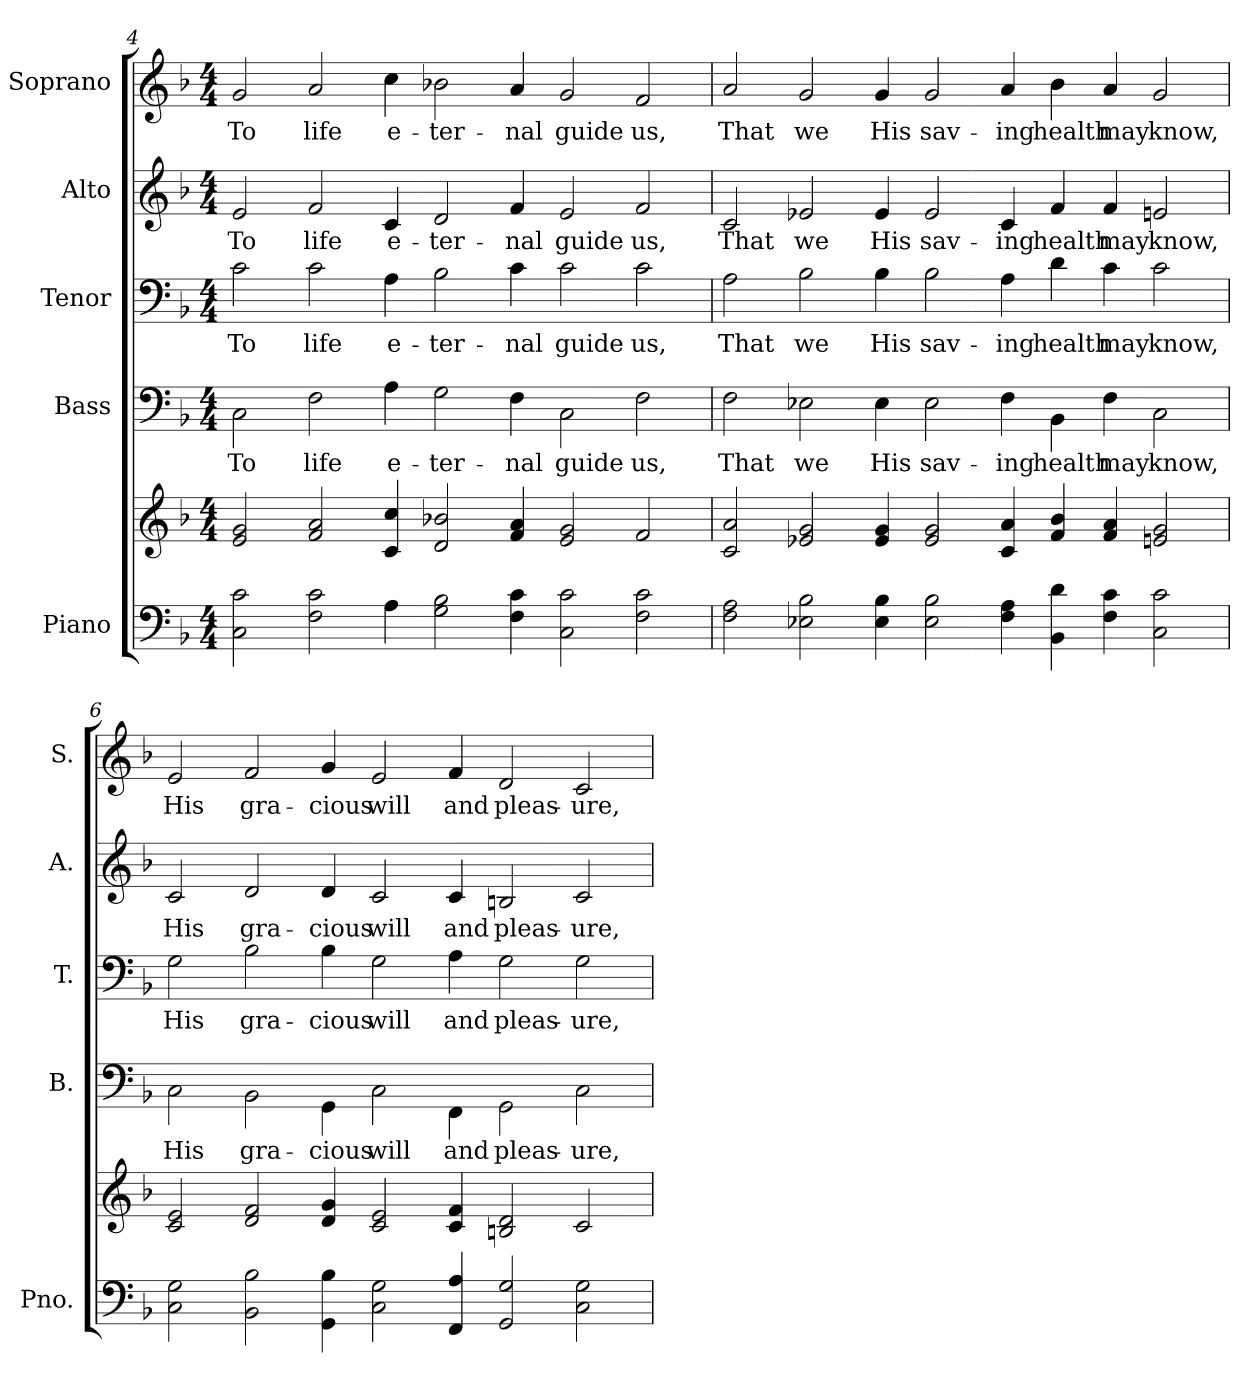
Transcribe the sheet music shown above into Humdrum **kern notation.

**kern	**kern	**kern	**text	**kern	**text	**kern	**text	**kern	**text
*part5	*part5	*part4	*part4	*part3	*part3	*part2	*part2	*part1	*part1
*staff6	*staff5	*staff4	*staff4	*staff3	*staff3	*staff2	*staff2	*staff1	*staff1
*I"Piano	*	*I"Bass	*	*I"Tenor	*	*I"Alto	*	*I"Soprano	*
*I'Pno.	*	*I'B.	*	*I'T.	*	*I'A.	*	*I'S.	*
!!LO:PB:g=z
*clefF4	*clefG2	*clefF4	*	*clefF4	*	*clefG2	*	*clefG2	*
*k[b-]	*k[b-]	*k[b-]	*	*k[b-]	*	*k[b-]	*	*k[b-]	*
*F:	*F:	*F:	*	*F:	*	*F:	*	*F:	*
*M4/4	*M4/4	*M4/4	*	*M4/4	*	*M4/4	*	*M4/4	*
=4	=4	=4	=4	=4	=4	=4	=4	=4	=4
!	!	!	!LO:LY:b:color=#000000	!	!	!	!	!	!
!	!	!	!	!	!LO:LY:b:color=#000000	!	!	!	!
!	!	!	!	!	!	!	!LO:LY:b:color=#000000	!	!
!	!	!	!	!	!	!	!	!	!LO:LY:b:color=#000000
2Ci\ 2ci	2ei/ 2gi	2Ci\	To	2ci\	To	2ei/	To	2gi/	To
!	!	!	!LO:LY:b:color=#000000	!	!	!	!	!	!
!	!	!	!	!	!LO:LY:b:color=#000000	!	!	!	!
!	!	!	!	!	!	!	!LO:LY:b:color=#000000	!	!
!	!	!	!	!	!	!	!	!	!LO:LY:b:color=#000000
2Fi\ 2ci	2fi/ 2ai	2Fi\	life	2ci\	life	2fi/	life	2ai/	life
!	!	!	!LO:LY:b:color=#000000	!	!	!	!	!	!
!	!	!	!	!	!LO:LY:b:color=#000000	!	!	!	!
!	!	!	!	!	!	!	!LO:LY:b:color=#000000	!	!
!	!	!	!	!	!	!	!	!	!LO:LY:b:color=#000000
4Ai\	4ci/ 4cci	4Ai\	e-	4Ai\	e-	4ci/	e-	4cci\	e-
!	!	!	!LO:LY:b:color=#000000	!	!	!	!	!	!
!	!	!	!	!	!LO:LY:b:color=#000000	!	!	!	!
!	!	!	!	!	!	!	!LO:LY:b:color=#000000	!	!
!	!	!	!	!	!	!	!	!	!LO:LY:b:color=#000000
2Gi\ 2B-i	2di/ 2b-Xi	2Gi\	-ter-	2B-i\	-ter-	2di/	-ter-	2b-Xi\	-ter-
!	!	!	!LO:LY:b:color=#000000	!	!	!	!	!	!
!	!	!	!	!	!LO:LY:b:color=#000000	!	!	!	!
!	!	!	!	!	!	!	!LO:LY:b:color=#000000	!	!
!	!	!	!	!	!	!	!	!	!LO:LY:b:color=#000000
4Fi\ 4ci	4fi/ 4ai	4Fi\	-nal	4ci\	-nal	4fi/	-nal	4ai/	-nal
!	!	!	!LO:LY:b:color=#000000	!	!	!	!	!	!
!	!	!	!	!	!LO:LY:b:color=#000000	!	!	!	!
!	!	!	!	!	!	!	!LO:LY:b:color=#000000	!	!
!	!	!	!	!	!	!	!	!	!LO:LY:b:color=#000000
2Ci\ 2ci	2ei/ 2gi	2Ci\	guide	2ci\	guide	2ei/	guide	2gi/	guide
!	!	!	!LO:LY:b:color=#000000	!	!	!	!	!	!
!	!	!	!	!	!LO:LY:b:color=#000000	!	!	!	!
!	!	!	!	!	!	!	!LO:LY:b:color=#000000	!	!
!	!	!	!	!	!	!	!	!	!LO:LY:b:color=#000000
2Fi\ 2ci	2fi/	2Fi\	us,	2ci\	us,	2fi/	us,	2fi/	us,
!!LO:PB:g=z
=5	=5	=5	=5	=5	=5	=5	=5	=5	=5
!	!	!	!LO:LY:b:color=#000000	!	!	!	!	!	!
!	!	!	!	!	!LO:LY:b:color=#000000	!	!	!	!
!	!	!	!	!	!	!	!LO:LY:b:color=#000000	!	!
!	!	!	!	!	!	!	!	!	!LO:LY:b:color=#000000
2Fi\ 2Ai	2ci/ 2ai	2Fi\	That	2Ai\	That	2ci/	That	2ai/	That
!	!	!	!LO:LY:b:color=#000000	!	!	!	!	!	!
!	!	!	!	!	!LO:LY:b:color=#000000	!	!	!	!
!	!	!	!	!	!	!	!LO:LY:b:color=#000000	!	!
!	!	!	!	!	!	!	!	!	!LO:LY:b:color=#000000
2E-Xi\ 2B-i	2e-Xi/ 2gi	2E-Xi\	we	2B-i\	we	2e-Xi/	we	2gi/	we
!	!	!	!LO:LY:b:color=#000000	!	!	!	!	!	!
!	!	!	!	!	!LO:LY:b:color=#000000	!	!	!	!
!	!	!	!	!	!	!	!LO:LY:b:color=#000000	!	!
!	!	!	!	!	!	!	!	!	!LO:LY:b:color=#000000
4E-i\ 4B-i	4e-i/ 4gi	4E-i\	His	4B-i\	His	4e-i/	His	4gi/	His
!	!	!	!LO:LY:b:color=#000000	!	!	!	!	!	!
!	!	!	!	!	!LO:LY:b:color=#000000	!	!	!	!
!	!	!	!	!	!	!	!LO:LY:b:color=#000000	!	!
!	!	!	!	!	!	!	!	!	!LO:LY:b:color=#000000
2E-i\ 2B-i	2e-i/ 2gi	2E-i\	sav-	2B-i\	sav-	2e-i/	sav-	2gi/	sav-
!	!	!	!LO:LY:b:color=#000000	!	!	!	!	!	!
!	!	!	!	!	!LO:LY:b:color=#000000	!	!	!	!
!	!	!	!	!	!	!	!LO:LY:b:color=#000000	!	!
!	!	!	!	!	!	!	!	!	!LO:LY:b:color=#000000
4Fi\ 4Ai	4ci/ 4ai	4Fi\	-ing	4Ai\	-ing	4ci/	-ing	4ai/	-ing
!	!	!	!LO:LY:b:color=#000000	!	!	!	!	!	!
!	!	!	!	!	!LO:LY:b:color=#000000	!	!	!	!
!	!	!	!	!	!	!	!LO:LY:b:color=#000000	!	!
!	!	!	!	!	!	!	!	!	!LO:LY:b:color=#000000
4BB-i\ 4di	4fi/ 4b-i	4BB-i\	health	4di\	health	4fi/	health	4b-i\	health
!	!	!	!LO:LY:b:color=#000000	!	!	!	!	!	!
!	!	!	!	!	!LO:LY:b:color=#000000	!	!	!	!
!	!	!	!	!	!	!	!LO:LY:b:color=#000000	!	!
!	!	!	!	!	!	!	!	!	!LO:LY:b:color=#000000
4Fi\ 4ci	4fi/ 4ai	4Fi\	may	4ci\	may	4fi/	may	4ai/	may
!	!	!	!LO:LY:b:color=#000000	!	!	!	!	!	!
!	!	!	!	!	!LO:LY:b:color=#000000	!	!	!	!
!	!	!	!	!	!	!	!LO:LY:b:color=#000000	!	!
!	!	!	!	!	!	!	!	!	!LO:LY:b:color=#000000
2Ci\ 2ci	2eni/ 2gi	2Ci\	know,	2ci\	know,	2eni/	know,	2gi/	know,
!!LO:PB:g=z
=6	=6	=6	=6	=6	=6	=6	=6	=6	=6
!	!	!	!LO:LY:b:color=#000000	!	!	!	!	!	!
!	!	!	!	!	!LO:LY:b:color=#000000	!	!	!	!
!	!	!	!	!	!	!	!LO:LY:b:color=#000000	!	!
!	!	!	!	!	!	!	!	!	!LO:LY:b:color=#000000
2Ci\ 2Gi	2ci/ 2ei	2Ci\	His	2Gi\	His	2ci/	His	2ei/	His
!	!	!	!LO:LY:b:color=#000000	!	!	!	!	!	!
!	!	!	!	!	!LO:LY:b:color=#000000	!	!	!	!
!	!	!	!	!	!	!	!LO:LY:b:color=#000000	!	!
!	!	!	!	!	!	!	!	!	!LO:LY:b:color=#000000
2BB-i\ 2B-i	2di/ 2fi	2BB-i\	gra-	2B-i\	gra-	2di/	gra-	2fi/	gra-
!	!	!	!LO:LY:b:color=#000000	!	!	!	!	!	!
!	!	!	!	!	!LO:LY:b:color=#000000	!	!	!	!
!	!	!	!	!	!	!	!LO:LY:b:color=#000000	!	!
!	!	!	!	!	!	!	!	!	!LO:LY:b:color=#000000
4GGi\ 4B-i	4di/ 4gi	4GGi\	-cious	4B-i\	-cious	4di/	-cious	4gi/	-cious
!	!	!	!LO:LY:b:color=#000000	!	!	!	!	!	!
!	!	!	!	!	!LO:LY:b:color=#000000	!	!	!	!
!	!	!	!	!	!	!	!LO:LY:b:color=#000000	!	!
!	!	!	!	!	!	!	!	!	!LO:LY:b:color=#000000
2Ci\ 2Gi	2ci/ 2ei	2Ci\	will	2Gi\	will	2ci/	will	2ei/	will
!	!	!	!LO:LY:b:color=#000000	!	!	!	!	!	!
!	!	!	!	!	!LO:LY:b:color=#000000	!	!	!	!
!	!	!	!	!	!	!	!LO:LY:b:color=#000000	!	!
!	!	!	!	!	!	!	!	!	!LO:LY:b:color=#000000
4FFi/ 4Ai	4ci/ 4fi	4FFi\	and	4Ai\	and	4ci/	and	4fi/	and
!	!	!	!LO:LY:b:color=#000000	!	!	!	!	!	!
!	!	!	!	!	!LO:LY:b:color=#000000	!	!	!	!
!	!	!	!	!	!	!	!LO:LY:b:color=#000000	!	!
!	!	!	!	!	!	!	!	!	!LO:LY:b:color=#000000
2GGi/ 2Gi	2Bni/ 2di	2GGi\	pleas-	2Gi\	pleas-	2Bni/	pleas-	2di/	pleas-
!	!	!	!LO:LY:b:color=#000000	!	!	!	!	!	!
!	!	!	!	!	!LO:LY:b:color=#000000	!	!	!	!
!	!	!	!	!	!	!	!LO:LY:b:color=#000000	!	!
!	!	!	!	!	!	!	!	!	!LO:LY:b:color=#000000
2Ci\ 2Gi	2ci/	2Ci\	-ure,	2Gi\	-ure,	2ci/	-ure,	2ci/	-ure,
=	=	=	=	=	=	=	=	=	=
*-	*-	*-	*-	*-	*-	*-	*-	*-	*-
